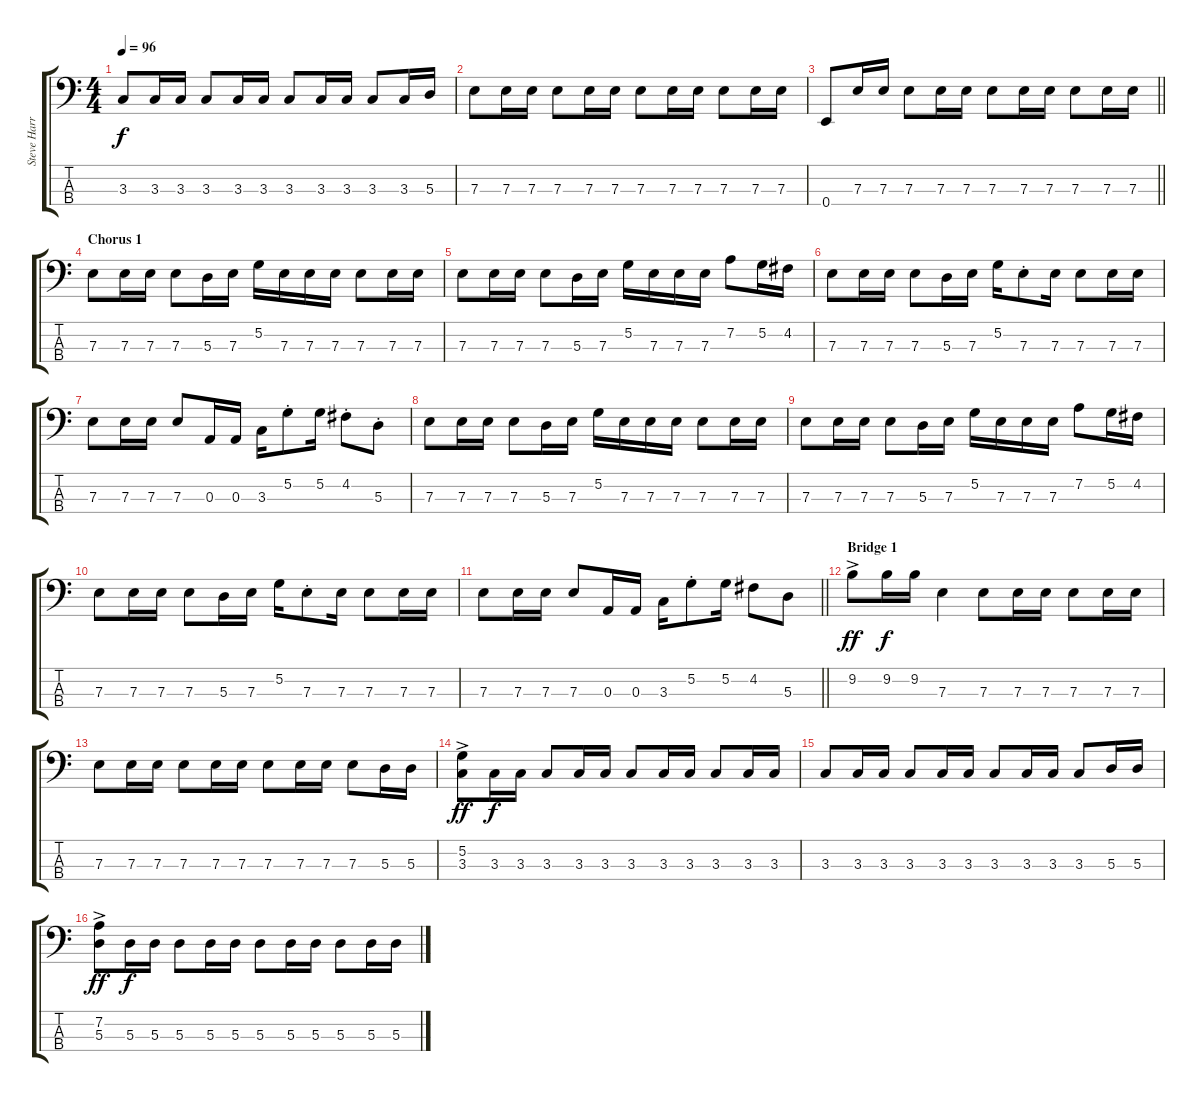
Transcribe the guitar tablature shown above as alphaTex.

\track ("Steve Harris" "Steve Harr") {instrument electricbassfinger}
\staff {score tabs}
\tuning (G2 D2 A1 E1) {hide}
\ts (4 4)
\tempo 96
\clef f4
\ks c
3.3.8{dy f} 3.3.16 3.3.16 3.3.8 3.3.16 3.3.16 3.3.8 3.3.16 3.3.16 3.3.8 3.3.16 5.3.16 |
7.3.8 7.3.16 7.3.16 7.3.8 7.3.16 7.3.16 7.3.8 7.3.16 7.3.16 7.3.8 7.3.16 7.3.16 |
\barLineRight lightlight
0.4.8 7.3.16 7.3.16 7.3.8 7.3.16 7.3.16 7.3.8 7.3.16 7.3.16 7.3.8 7.3.16 7.3.16 |
\section ("" "Chorus 1")
7.3.8 7.3.16 7.3.16 7.3.8 5.3.16 7.3.16 5.2.16 7.3.16 7.3.16 7.3.16 7.3.8 7.3.16 7.3.16 |
7.3.8 7.3.16 7.3.16 7.3.8 5.3.16 7.3.16 5.2.16 7.3.16 7.3.16 7.3.16 7.2.8 5.2.16 4.2.16 |
7.3.8 7.3.16 7.3.16 7.3.8 5.3.16 7.3.16 5.2.16 7.3{st}.8 7.3.16 7.3.8 7.3.16 7.3.16 |
7.3.8 7.3.16 7.3.16 7.3.8 0.3.16 0.3.16 3.3.16 5.2{st}.8 5.2.16 4.2{st}.8 5.3{st}.8 |
7.3.8 7.3.16 7.3.16 7.3.8 5.3.16 7.3.16 5.2.16 7.3.16 7.3.16 7.3.16 7.3.8 7.3.16 7.3.16 |
7.3.8 7.3.16 7.3.16 7.3.8 5.3.16 7.3.16 5.2.16 7.3.16 7.3.16 7.3.16 7.2.8 5.2.16 4.2.16 |
7.3.8 7.3.16 7.3.16 7.3.8 5.3.16 7.3.16 5.2.16 7.3{st}.8 7.3.16 7.3.8 7.3.16 7.3.16 |
\barLineRight lightlight
7.3.8 7.3.16 7.3.16 7.3.8 0.3.16 0.3.16 3.3.16 5.2{st}.8 5.2.16 4.2.8 5.3.8 |
\section ("" "Bridge 1")
9.2{ac}.8{dy ff} 9.2.16{dy f} 9.2.16 7.3.4 7.3.8 7.3.16 7.3.16 7.3.8 7.3.16 7.3.16 |
7.3.8 7.3.16 7.3.16 7.3.8 7.3.16 7.3.16 7.3.8 7.3.16 7.3.16 7.3.8 5.3.16 5.3.16 |
(5.2{ac} 3.3{ac}).8{dy ff} 3.3.16{dy f} 3.3.16 3.3.8 3.3.16 3.3.16 3.3.8 3.3.16 3.3.16 3.3.8 3.3.16 3.3.16 |
3.3.8 3.3.16 3.3.16 3.3.8 3.3.16 3.3.16 3.3.8 3.3.16 3.3.16 3.3.8 5.3.16 5.3.16 |
(7.2{ac} 5.3{ac}).8{dy ff} 5.3.16{dy f} 5.3.16 5.3.8 5.3.16 5.3.16 5.3.8 5.3.16 5.3.16 5.3.8 5.3.16 5.3.16
